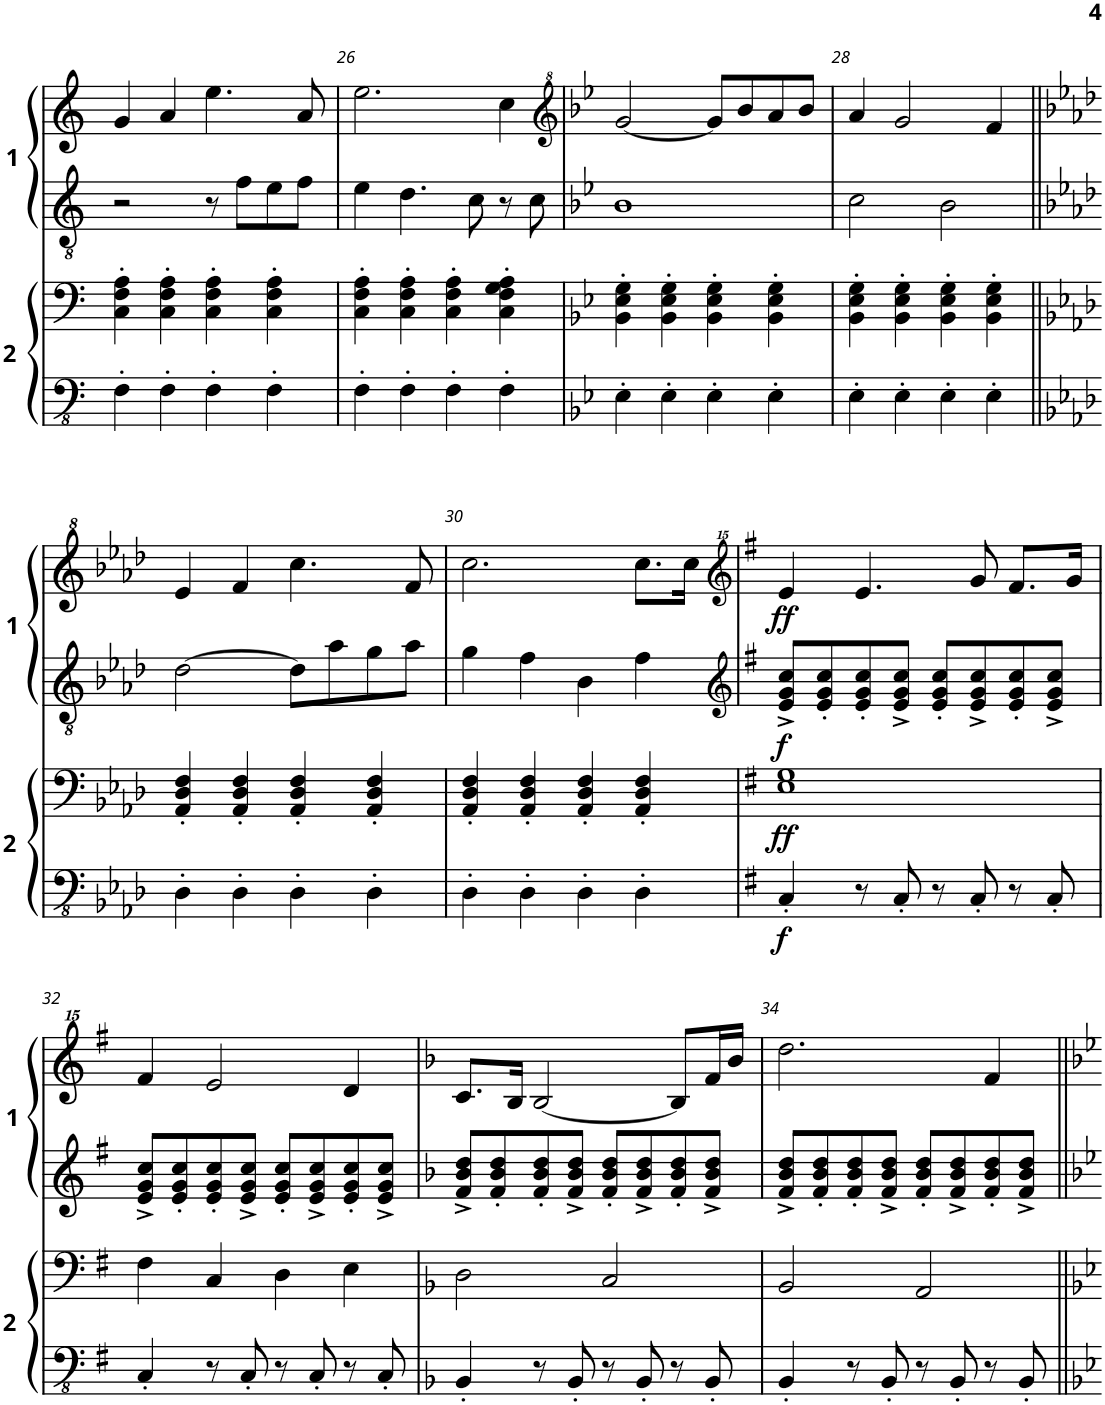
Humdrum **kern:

**kern	**kern	**dynam	**kern	**kern	**dynam
*part2	*part2	*part2	*part1	*part1	*part1
*staff4	*staff3	*staff3/4	*staff2	*staff1	*staff1/2
*I"Player 2	*	*	*I"Player 1	*	*
!!LO:PB:g=z
*clefFv4	*clefF4	*	*clefGv2	*clefG2	*
*k[]	*k[]	*	*k[]	*k[]	*
*M4/4	*M4/4	*	*M4/4	*M4/4	*
=25	=25	=25	=25	=25	=25
4FF'\	4C\' 4F\' 4A\'	.	2r	4g/	.
4FF'\	4C\' 4F\' 4A\'	.	.	4a/	.
4FF'\	4C\' 4F\' 4A\'	.	8r	4.ee\	.
.	.	.	8f\L	.	.
4FF'\	4C\' 4F\' 4A\'	.	8e\	.	.
.	.	.	8f\J	8a/	.
=26	=26	=26	=26	=26	=26
4FF'\	4C\' 4F\' 4A\'	.	4e\	2.ee\	.
4FF'\	4C\' 4F\' 4A\'	.	4.d\	.	.
4FF'\	4C\' 4F\' 4A\'	.	.	.	.
.	.	.	8c\	.	.
4FF'\	4C\' 4F\' 4G\' 4A\'	.	8r	4cc\	.
.	.	.	8c\	.	.
=27	=27	=27	=27	=27	=27
*	*	*	*	*clefG^2	*
*k[b-e-]	*k[b-e-]	*	*k[b-e-]	*k[b-e-]	*
4EE-'\	4BB-\' 4E-\' 4G\'	.	1B-	[2gg/	.
4EE-'\	4BB-\' 4E-\' 4G\'	.	.	.	.
4EE-'\	4BB-\' 4E-\' 4G\'	.	.	8gg/L]	.
.	.	.	.	8bb-/	.
4EE-'\	4BB-\' 4E-\' 4G\'	.	.	8aa/	.
.	.	.	.	8bb-/J	.
=28	=28	=28	=28	=28	=28
4EE-'\	4BB-\' 4E-\' 4G\'	.	2c\	4aa/	.
4EE-'\	4BB-\' 4E-\' 4G\'	.	.	2gg/	.
4EE-'\	4BB-\' 4E-\' 4G\'	.	2B-\	.	.
4EE-'\	4BB-\' 4E-\' 4G\'	.	.	4ff/	.
!!LO:LB:g=z
=29||	=29||	=29||	=29||	=29||	=29||
*k[b-e-a-d-]	*k[b-e-a-d-]	*	*k[b-e-a-d-]	*k[b-e-a-d-]	*
4DD-'\	4AA-/' 4D-/' 4F/'	.	[2d-\	4ee-/	.
4DD-'\	4AA-/' 4D-/' 4F/'	.	.	4ff/	.
4DD-'\	4AA-/' 4D-/' 4F/'	.	8d-\L]	4.ccc\	.
.	.	.	8a-\	.	.
4DD-'\	4AA-/' 4D-/' 4F/'	.	8g\	.	.
.	.	.	8a-\J	8ff/	.
=30	=30	=30	=30	=30	=30
4DD-'\	4AA-/' 4D-/' 4F/'	.	4g\	2.ccc\	.
4DD-'\	4AA-/' 4D-/' 4F/'	.	4f\	.	.
4DD-'\	4AA-/' 4D-/' 4F/'	.	4B-\	.	.
4DD-'\	4AA-/' 4D-/' 4F/'	.	4f\	8.ccc\L	.
.	.	.	.	16ccc\Jk	.
=31	=31	=31	=31	=31	=31
*	*	*	*clefG2	*clefG^^2	*
*k[f#]	*k[f#]	*	*k[f#]	*k[f#]	*
!	!	!LO:DY:b=2	!	!	!
!	!	!LO:DY:n=1:b	!	!	!LO:DY:b=2
!	!	!	!	!	!LO:DY:n=1:b
4CC'/	1E 1G	f ff	8e/^ 8g/^ 8cc/^L	4eee/	f ff
.	.	.	8e/' 8g/' 8cc/'	.	.
8r	.	.	8e/' 8g/' 8cc/'	4.eee/	.
8CC'/	.	.	8e/^ 8g/^ 8cc/^J	.	.
8r	.	.	8e/' 8g/' 8cc/'L	.	.
8CC'/	.	.	8e/^ 8g/^ 8cc/^	8ggg/	.
8r	.	.	8e/' 8g/' 8cc/'	8.fff#/L	.
8CC'/	.	.	8e/^ 8g/^ 8cc/^J	.	.
.	.	.	.	16ggg/Jk	.
!!LO:LB:g=z
=32	=32	=32	=32	=32	=32
4CC'/	4F#\	.	8e/^ 8g/^ 8cc/^L	4fff#/	.
.	.	.	8e/' 8g/' 8cc/'	.	.
8r	4C/	.	8e/' 8g/' 8cc/'	2eee/	.
8CC'/	.	.	8e/^ 8g/^ 8cc/^J	.	.
8r	4D\	.	8e/' 8g/' 8cc/'L	.	.
8CC'/	.	.	8e/^ 8g/^ 8cc/^	.	.
8r	4E\	.	8e/' 8g/' 8cc/'	4ddd/	.
8CC'/	.	.	8e/^ 8g/^ 8cc/^J	.	.
=33	=33	=33	=33	=33	=33
*k[b-]	*k[b-]	*	*k[b-]	*k[b-]	*
4BBB-'/	2D\	.	8f/^ 8b-/^ 8dd/^L	8.ccc/L	.
.	.	.	8f/' 8b-/' 8dd/'	.	.
.	.	.	.	16bb-/Jk	.
8r	.	.	8f/' 8b-/' 8dd/'	[2bb-/	.
8BBB-'/	.	.	8f/^ 8b-/^ 8dd/^J	.	.
8r	2C/	.	8f/' 8b-/' 8dd/'L	.	.
8BBB-'/	.	.	8f/^ 8b-/^ 8dd/^	.	.
8r	.	.	8f/' 8b-/' 8dd/'	8bb-/L]	.
8BBB-'/	.	.	8f/^ 8b-/^ 8dd/^J	16fff/L	.
.	.	.	.	16bbb-/JJ	.
=34	=34	=34	=34	=34	=34
4BBB-'/	2BB-/	.	8f/^ 8b-/^ 8dd/^L	2.dddd\	.
.	.	.	8f/' 8b-/' 8dd/'	.	.
8r	.	.	8f/' 8b-/' 8dd/'	.	.
8BBB-'/	.	.	8f/^ 8b-/^ 8dd/^J	.	.
8r	2AA/	.	8f/' 8b-/' 8dd/'L	.	.
8BBB-'/	.	.	8f/^ 8b-/^ 8dd/^	.	.
8r	.	.	8f/' 8b-/' 8dd/'	4fff/	.
8BBB-'/	.	.	8f/^ 8b-/^ 8dd/^J	.	.
=||	=||	=||	=||	=||	=||
*-	*-	*-	*-	*-	*-
